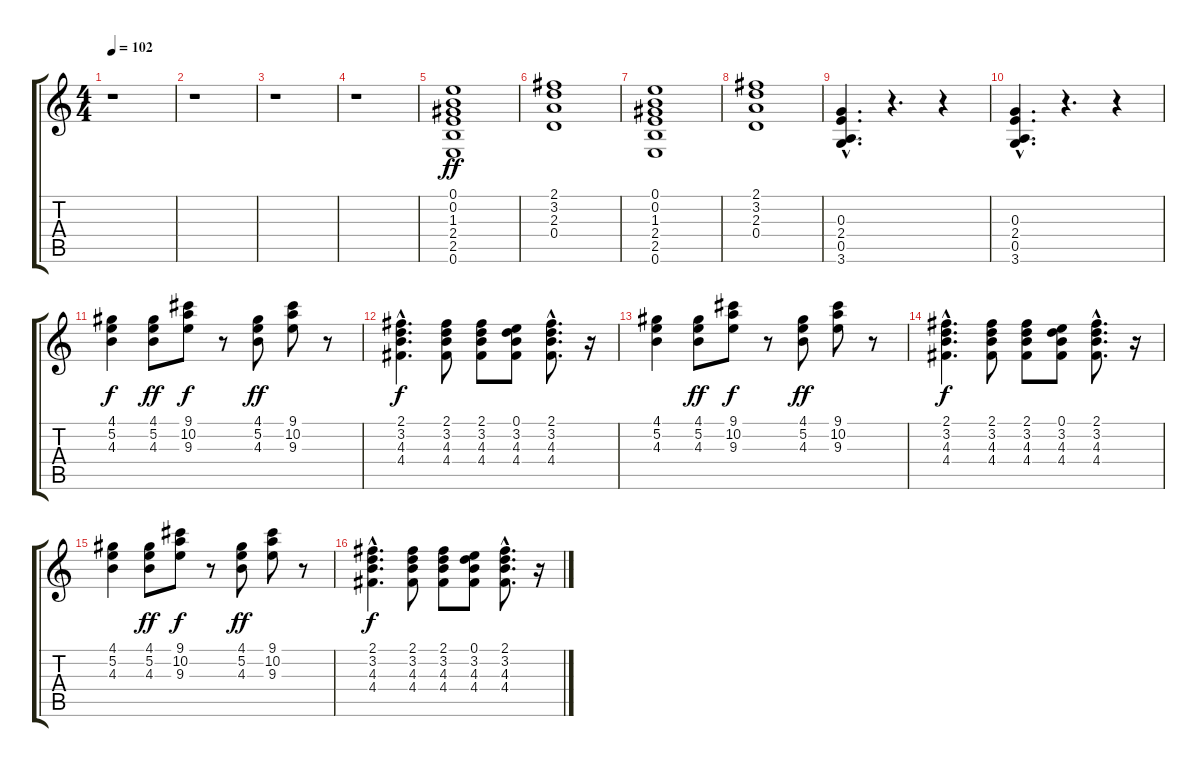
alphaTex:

\track "" {instrument acousticguitarsteel}
\staff {score tabs}
\tuning (E4 B3 G3 D3 A2 E2) {hide}
\ts (4 4)
\tempo 102
\clef g2
\ks c
r.1{dy ff instrument acousticguitarsteel} |
r.1 |
r.1 |
r.1 |
(0.1 0.2 1.3 2.4 2.5 0.6).1 |
(2.1 3.2 2.3 0.4).1 |
(0.1 0.2 1.3 2.4 2.5 0.6).1 |
(2.1 3.2 2.3 0.4).1 |
(0.3{hac} 2.4{hac} 0.5{hac} 3.6{hac}).4{d} r.4{d} r.4 |
(0.3{hac} 2.4{hac} 0.5{hac} 3.6{hac}).4{d} r.4{d} r.4 |
(4.1 5.2 4.3).4{dy f} (4.1 5.2 4.3).8{dy ff} (9.1 10.2 9.3).8{dy f} r.8 (4.1 5.2 4.3).8{dy ff} (9.1 10.2 9.3).8 r.8 |
(2.1{hac} 3.2{hac} 4.3{hac} 4.4{hac}).4{d dy f} (2.1 3.2 4.3 4.4).8 (2.1 3.2 4.3 4.4).8 (0.1 3.2 4.3 4.4).8 (2.1{hac} 3.2{hac} 4.3{hac} 4.4{hac}).8{d} r.16 |
(4.1 5.2 4.3).4 (4.1 5.2 4.3).8{dy ff} (9.1 10.2 9.3).8{dy f} r.8 (4.1 5.2 4.3).8{dy ff} (9.1 10.2 9.3).8 r.8 |
(2.1{hac} 3.2{hac} 4.3{hac} 4.4{hac}).4{d dy f} (2.1 3.2 4.3 4.4).8 (2.1 3.2 4.3 4.4).8 (0.1 3.2 4.3 4.4).8 (2.1{hac} 3.2{hac} 4.3{hac} 4.4{hac}).8{d} r.16 |
(4.1 5.2 4.3).4 (4.1 5.2 4.3).8{dy ff} (9.1 10.2 9.3).8{dy f} r.8 (4.1 5.2 4.3).8{dy ff} (9.1 10.2 9.3).8 r.8 |
(2.1{hac} 3.2{hac} 4.3{hac} 4.4{hac}).4{d dy f} (2.1 3.2 4.3 4.4).8 (2.1 3.2 4.3 4.4).8 (0.1 3.2 4.3 4.4).8 (2.1{hac} 3.2{hac} 4.3{hac} 4.4{hac}).8{d} r.16
